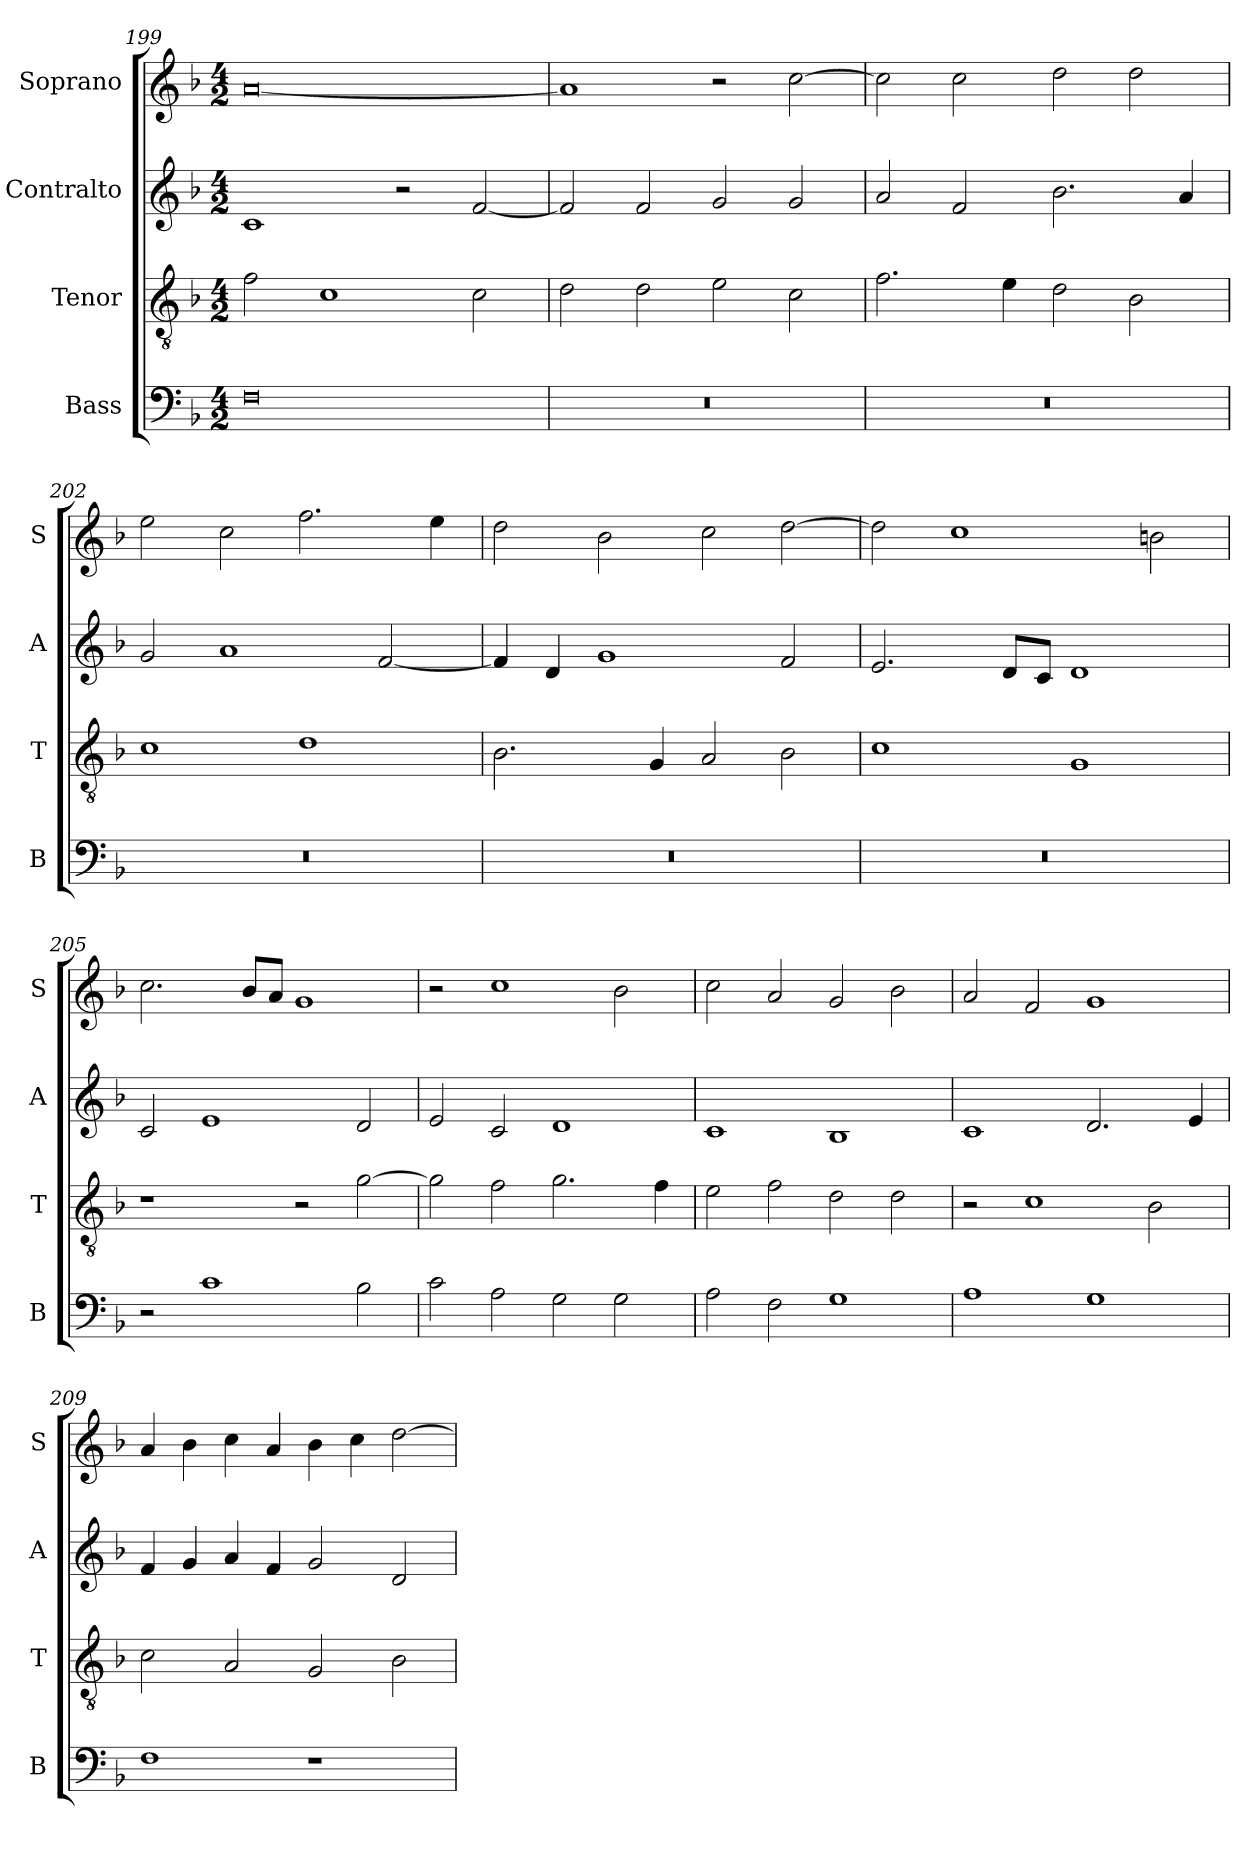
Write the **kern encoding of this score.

**kern	**kern	**kern	**kern
*part4	*part3	*part2	*part1
*staff4	*staff3	*staff2	*staff1
*I"Bass	*I"Tenor	*I"Contralto	*I"Soprano
*I'B	*I'T	*I'A	*I'S
*clefF4	*clefGv2	*clefG2	*clefG2
*k[b-]	*k[b-]	*k[b-]	*k[b-]
*F:ion	*F:ion	*F:ion	*F:ion
*M4/2	*M4/2	*M4/2	*M4/2
=199	=199	=199	=199
0F	2f	1c	[0a
.	1c	.	.
.	.	2r	.
.	2c	[2f	.
=200	=200	=200	=200
0r	2d	2f]	1a]
.	2d	2f	.
.	2e	2g	2r
.	2c	2g	[2cc
=201	=201	=201	=201
0r	2.f	2a	2cc]
.	.	2f	2cc
.	4e	.	.
.	2d	2.b-	2dd
.	2B-	.	2dd
.	.	4a	.
=202	=202	=202	=202
0r	1c	2g	2ee
.	.	1a	2cc
.	1d	.	2.ff
.	.	[2f	.
.	.	.	4ee
=203	=203	=203	=203
0r	2.B-	4f]	2dd
.	.	4d	.
.	.	1g	2b-
.	4G	.	.
.	2A	.	2cc
.	2B-	2f	[2dd
=204	=204	=204	=204
0r	1c	2.e	2dd]
.	.	.	1cc
.	.	8d/L	.
.	.	8c/J	.
.	1G	1d	.
.	.	.	2bn
=205	=205	=205	=205
2r	1r	2c	2.cc
1c	.	1e	.
.	.	.	8b-/L
.	.	.	8a/J
.	2r	.	1g
2B-	[2g	2d	.
=206	=206	=206	=206
2c	2g]	2e	2r
2A	2f	2c	1cc
2G	2.g	1d	.
2G	.	.	2b-
.	4f	.	.
=207	=207	=207	=207
2A	2e	1c	2cc
2F	2f	.	2a
1G	2d	1B-	2g
.	2d	.	2b-
=208	=208	=208	=208
1A	2r	1c	2a
.	1c	.	2f
1G	.	2.d	1g
.	2B-	.	.
.	.	4e	.
=209	=209	=209	=209
1F	2c	4f	4a
.	.	4g	4b-
.	2A	4a	4cc
.	.	4f	4a
1r	2G	2g	4b-
.	.	.	4cc
.	2B-	2d	[2dd
=	=	=	=
*-	*-	*-	*-
